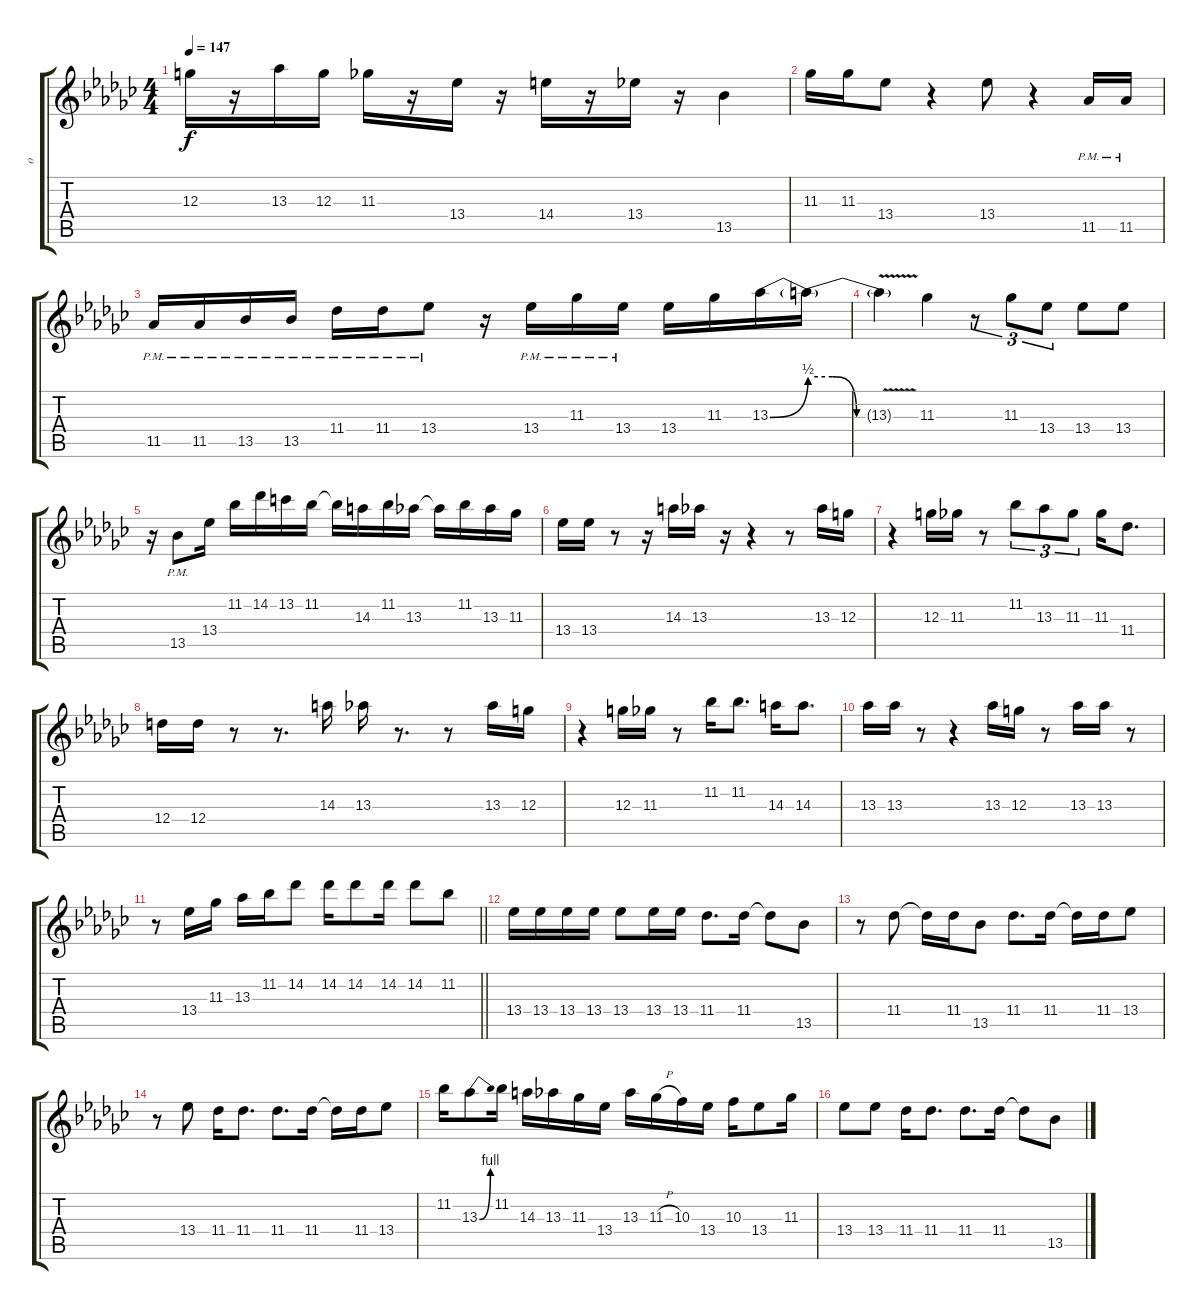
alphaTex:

\track ("o" "o") {instrument overdrivenguitar}
\staff {score tabs}
\tuning (E4 B3 G3 D3 A2 E2) {hide}
\ts (4 4)
\tempo 147
\clef g2
\ks gb
12.3.16{dy f} r.16 13.3.16 12.3.16 11.3.16 r.16 13.4.16 r.16 14.4.16 r.16 13.4.16 r.16 13.5.4 |
11.3.16 11.3.16 13.4.8 r.4 13.4.8 r.4 11.5{pm}.16 11.5{pm}.16 |
11.5{pm}.16 11.5{pm}.16 13.5{pm}.16 13.5{pm}.16 11.4{pm}.16 11.4{pm}.16 13.4{pm}.8 r.16 13.4{pm}.16 11.3{pm}.16 13.4{pm}.16 13.4.16 11.3.16 13.3{be (bend 0 0 60 2)}.16 13.3{be (custom 0 2 20 2 40 0 60 0) t}.16 |
13.3{v t}.4 11.3.4 r.8{tu (3 2)} 11.3.8{tu (3 2)} 13.4.8{tu (3 2)} 13.4.8 13.4.8 |
r.16 13.5{pm}.8 13.4.16 11.2.16 14.2.16 13.2.16 11.2.16 11.2{t}.16 14.3.16 11.2.16 13.3.16 13.3{t}.16 11.2.16 13.3.16 11.3.16 |
13.4.16 13.4.16 r.8 r.16 14.3.16 13.3.16 r.16 r.4 r.8 13.3.16 12.3.16 |
r.4 12.3.16 11.3.16 r.8 11.2.8{tu (3 2)} 13.3.8{tu (3 2)} 11.3.8{tu (3 2)} 11.3.16 11.4.8{d} |
12.4.16 12.4.16 r.8 r.8{d} 14.3.16 13.3.16 r.8{d} r.8 13.3.16 12.3.16 |
r.4 12.3.16 11.3.16 r.8 11.2.16 11.2.8{d} 14.3.16 14.3.8{d} |
13.3.16 13.3.16 r.8 r.4 13.3.16 12.3.16 r.8 13.3.16 13.3.16 r.8 |
\barLineRight lightlight
r.8 13.4.16 11.3.16 13.3.16 11.2.16 14.2.8 14.2.16 14.2.8 14.2.16 14.2.8 11.2.8 |
\section ("" " ")
13.4.16 13.4.16 13.4.16 13.4.16 13.4.8 13.4.16 13.4.16 11.4.8{d} 11.4.16 11.4{t}.8 13.5.8 |
r.8 11.4.8 11.4{t}.16 11.4.16 13.5.8 11.4.8{d} 11.4.16 11.4{t}.16 11.4.16 13.4.8 |
r.8 13.4.8 11.4.16 11.4.8{d} 11.4.8{d} 11.4.16 11.4{t}.16 11.4.16 13.4.8 |
11.2.16 13.3{be (bend 0 0 60 4)}.8 11.2.16 14.3.16 13.3.16 11.3.16 13.4.16 13.3.16 11.3{h}.16 10.3.16 13.4.16 10.3.16 13.4.8 11.3.16 |
13.4.8 13.4.8 11.4.16 11.4.8{d} 11.4.8{d} 11.4.16 11.4{t}.8 13.5.8
